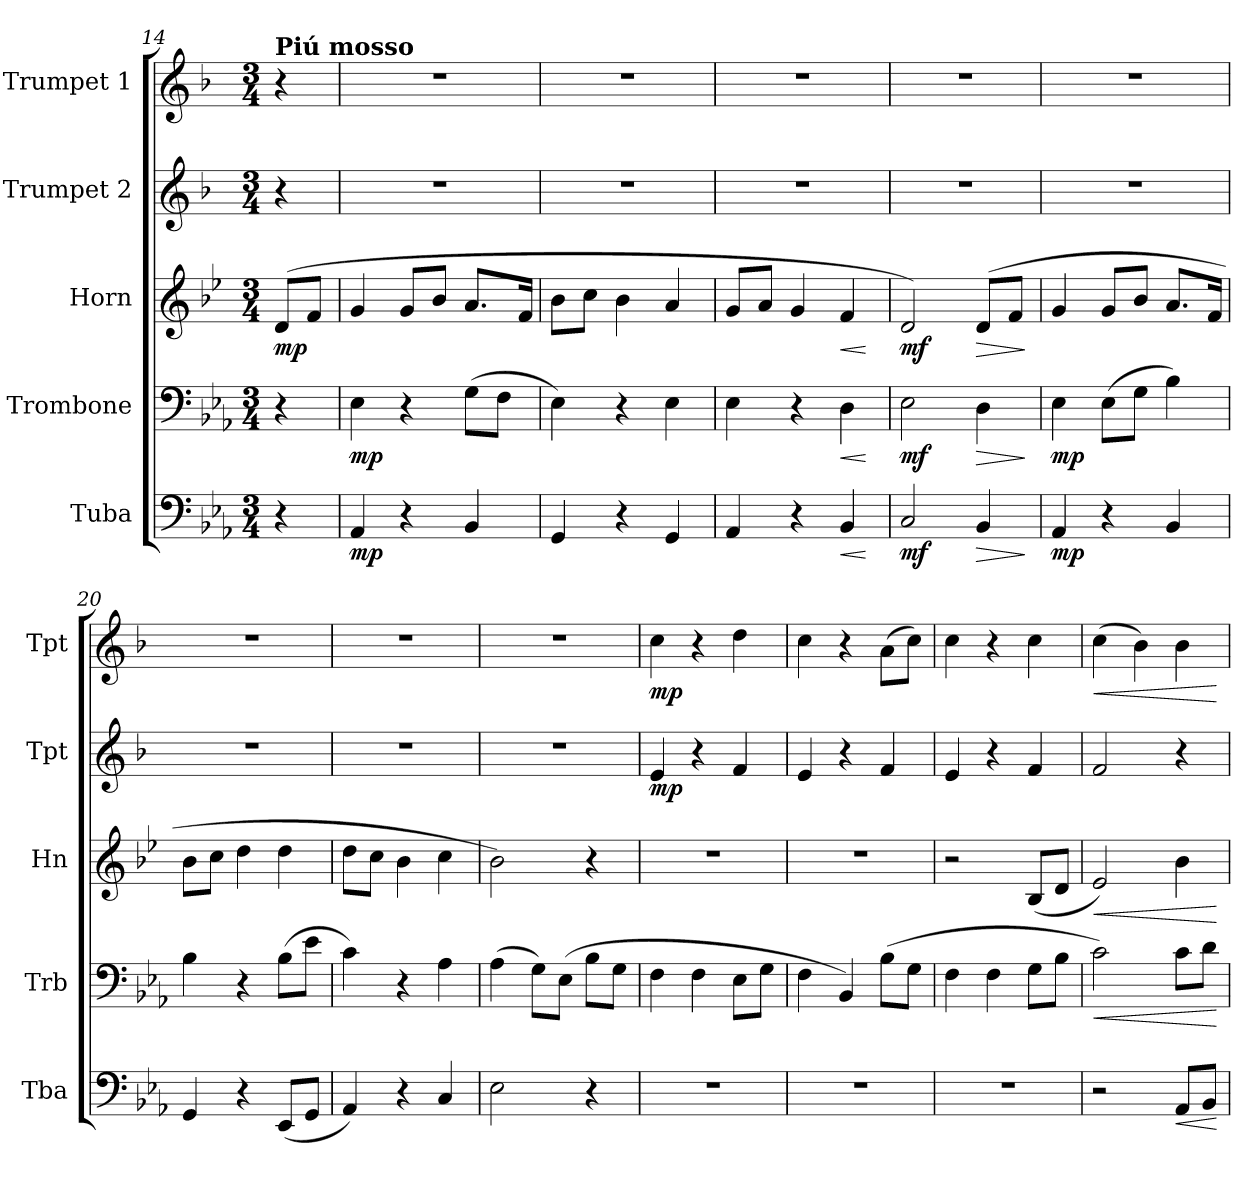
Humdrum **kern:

**kern	**dynam	**kern	**dynam	**kern	**dynam	**kern	**dynam	**kern	**dynam
*part5	*part5	*part4	*part4	*part3	*part3	*part2	*part2	*part1	*part1
*staff5	*staff5	*staff4	*staff4	*staff3	*staff3	*staff2	*staff2	*staff1	*staff1
*I"Tuba	*	*I"Trombone	*	*I"Horn	*	*I"Trumpet 2	*	*I"Trumpet 1	*
*I'Tba	*	*I'Trb	*	*I'Hn	*	*I'Tpt	*	*I'Tpt	*
!!LO:PB:g=z
*clefF4	*	*clefF4	*	*clefG2	*	*clefG2	*	*clefG2	*
*	*	*	*	*ITrd4c7	*	*ITrd1c2	*	*ITrd1c2	*
*k[b-e-a-]	*	*k[b-e-a-]	*	*k[b-e-a-]	*	*k[b-e-a-]	*	*k[b-e-a-]	*
*M3/4	*	*M3/4	*	*M3/4	*	*M3/4	*	*M3/4	*
=14	=14	=14	=14	=14	=14	=14	=14	=14	=14
!	!	!	!	!	!	!	!	!LO:TX:a:B:t=Piú mosso	!
!	!	!	!	!	!LO:DY:b	!	!	!	!
4r	.	4r	.	(>8G/L	mp	4r	.	4r	.
.	.	.	.	8B-/J	.	.	.	.	.
=15	=15	=15	=15	=15	=15	=15	=15	=15	=15
!	!LO:DY:b	!	!LO:DY:b	!	!	!	!	!	!
4AA-/	mp	4E-\	mp	4c/	.	2.r	.	2.r	.
4r	.	4r	.	8c/L	.	.	.	.	.
.	.	.	.	8e-/J	.	.	.	.	.
4BB-/	.	(>8G\L	.	8.d/L	.	.	.	.	.
.	.	8F\J	.	.	.	.	.	.	.
.	.	.	.	16B-/Jk	.	.	.	.	.
=16	=16	=16	=16	=16	=16	=16	=16	=16	=16
4GG/	.	4E-\)	.	8e-\L	.	2.r	.	2.r	.
.	.	.	.	8f\J	.	.	.	.	.
4r	.	4r	.	4e-\	.	.	.	.	.
4GG/	.	4E-\	.	4d/	.	.	.	.	.
=17	=17	=17	=17	=17	=17	=17	=17	=17	=17
4AA-/	.	4E-\	.	8c/L	.	2.r	.	2.r	.
.	.	.	.	8d/J	.	.	.	.	.
4r	.	4r	.	4c/	.	.	.	.	.
!	!LO:HP:b	!	!LO:HP:b	!	!LO:HP:b	!	!	!	!
4BB-/	<	4D\	<	4B-/	<	.	.	.	.
.	[	.	[	.	[	.	.	.	.
=18	=18	=18	=18	=18	=18	=18	=18	=18	=18
!	!LO:DY:b	!	!LO:DY:b	!	!LO:DY:b	!	!	!	!
2C/	mf	2E-\	mf	2G/)	mf	2.r	.	2.r	.
!	!LO:HP:b	!	!LO:HP:b	!	!LO:HP:b	!	!	!	!
4BB-/	>	4D\	>	(>8G/L	>	.	.	.	.
.	.	.	.	8B-/J	.	.	.	.	.
.	]	.	]	.	]	.	.	.	.
=19	=19	=19	=19	=19	=19	=19	=19	=19	=19
!	!LO:DY:b	!	!LO:DY:b	!	!	!	!	!	!
4AA-/	mp	4E-\	mp	4c/	.	2.r	.	2.r	.
4r	.	(>8E-\L	.	8c/L	.	.	.	.	.
.	.	8G\J	.	8e-/J	.	.	.	.	.
4BB-/	.	4B-\)	.	8.d/L	.	.	.	.	.
.	.	.	.	16B-/Jk	.	.	.	.	.
=20	=20	=20	=20	=20	=20	=20	=20	=20	=20
4GG/	.	4B-\	.	8e-\L	.	2.r	.	2.r	.
.	.	.	.	8f\J	.	.	.	.	.
4r	.	4r	.	4g\	.	.	.	.	.
(<8EE-/L	.	(>8B-\L	.	4g\	.	.	.	.	.
8GG/J	.	8e-\J	.	.	.	.	.	.	.
=21	=21	=21	=21	=21	=21	=21	=21	=21	=21
4AA-/)	.	4c\)	.	8g\L	.	2.r	.	2.r	.
.	.	.	.	8f\J	.	.	.	.	.
4r	.	4r	.	4e-\	.	.	.	.	.
4C/	.	4A-\	.	4f\	.	.	.	.	.
=22	=22	=22	=22	=22	=22	=22	=22	=22	=22
2E-\	.	(>4A-\	.	2e-\)	.	2.r	.	2.r	.
.	.	8G\L)	.	.	.	.	.	.	.
.	.	(>8E-\J	.	.	.	.	.	.	.
4r	.	8B-\L	.	4r	.	.	.	.	.
.	.	8G\J	.	.	.	.	.	.	.
!!LO:LB:g=z
=23	=23	=23	=23	=23	=23	=23	=23	=23	=23
!	!	!	!	!	!	!	!LO:DY:b	!	!LO:DY:b
2.r	.	4F\	.	2.r	.	4d/	mp	4b-\	mp
.	.	4F\	.	.	.	4r	.	4r	.
.	.	8E-\L	.	.	.	4e-/	.	4cc\	.
.	.	8G\J	.	.	.	.	.	.	.
=24	=24	=24	=24	=24	=24	=24	=24	=24	=24
2.r	.	4F\	.	2.r	.	4d/	.	4b-\	.
.	.	4BB-/)	.	.	.	4r	.	4r	.
.	.	(>8B-\L	.	.	.	4e-/	.	(>8g\L	.
.	.	8G\J	.	.	.	.	.	8b-\J)	.
=25	=25	=25	=25	=25	=25	=25	=25	=25	=25
2.r	.	4F\	.	2r	.	4d/	.	4b-\	.
.	.	4F\	.	.	.	4r	.	4r	.
.	.	8G\L	.	(<8E-/L	.	4e-/	.	4b-\	.
.	.	8B-\J	.	8G/J	.	.	.	.	.
=26	=26	=26	=26	=26	=26	=26	=26	=26	=26
!	!	!	!LO:HP:b	!	!LO:HP:b	!	!	!	!LO:HP:b
2r	.	2c\)	<	2A-/)	<	2e-/	.	(>4b-\	<
.	.	.	.	.	.	.	.	4a-\)	.
!	!LO:HP:b	!	!	!	!	!	!	!	!
8AA-/L	<	8c\L	.	4e-\	.	4r	.	4a-\	.
8BB-/J	.	8d\J	.	.	.	.	.	.	.
.	[	.	[	.	[	.	.	.	[
=	=	=	=	=	=	=	=	=	=
*-	*-	*-	*-	*-	*-	*-	*-	*-	*-
